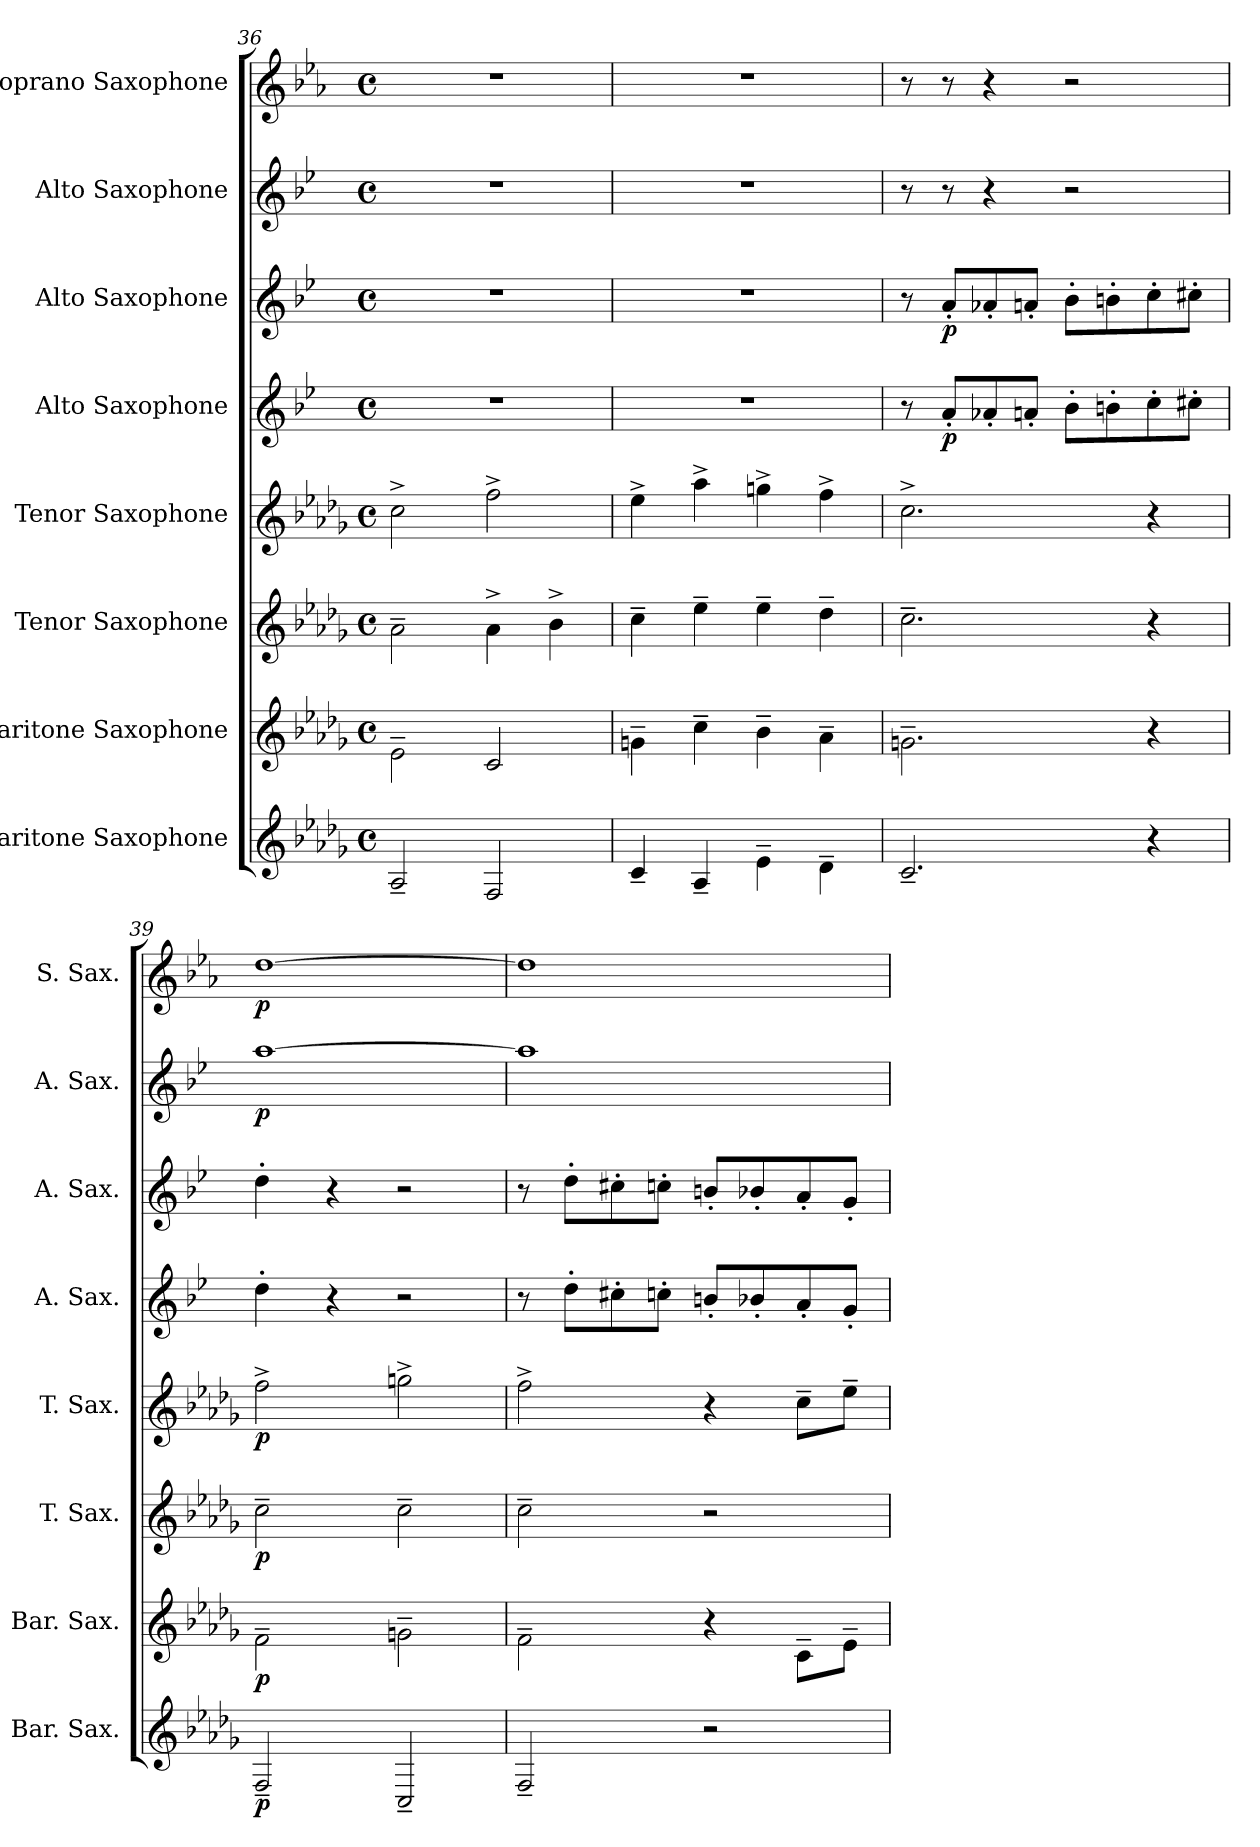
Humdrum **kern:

**kern	**dynam	**kern	**dynam	**kern	**dynam	**kern	**dynam	**kern	**dynam	**kern	**dynam	**kern	**dynam	**kern	**dynam
*part8	*part8	*part7	*part7	*part6	*part6	*part5	*part5	*part4	*part4	*part3	*part3	*part2	*part2	*part1	*part1
*staff8	*staff8	*staff7	*staff7	*staff6	*staff6	*staff5	*staff5	*staff4	*staff4	*staff3	*staff3	*staff2	*staff2	*staff1	*staff1
*I"Baritone Saxophone	*	*I"Baritone Saxophone	*	*I"Tenor Saxophone	*	*I"Tenor Saxophone	*	*I"Alto Saxophone	*	*I"Alto Saxophone	*	*I"Alto Saxophone	*	*I"Soprano Saxophone	*
*I'Bar. Sax.	*	*I'Bar. Sax.	*	*I'T. Sax.	*	*I'T. Sax.	*	*I'A. Sax.	*	*I'A. Sax.	*	*I'A. Sax.	*	*I'S. Sax.	*
*clefG2	*	*clefG2	*	*clefG2	*	*clefG2	*	*clefG2	*	*clefG2	*	*clefG2	*	*clefG2	*
*ITrd12c21	*	*ITrd12c21	*	*ITrd8c14	*	*ITrd8c14	*	*ITrd5c9	*	*ITrd5c9	*	*ITrd5c9	*	*ITrd1c2	*
*k[b-e-a-d-g-]	*	*k[b-e-a-d-g-]	*	*k[b-e-a-d-g-]	*	*k[b-e-a-d-g-]	*	*k[b-e-a-d-g-]	*	*k[b-e-a-d-g-]	*	*k[b-e-a-d-g-]	*	*k[b-e-a-d-g-]	*
*M4/4	*	*M4/4	*	*M4/4	*	*M4/4	*	*M4/4	*	*M4/4	*	*M4/4	*	*M4/4	*
*met(c)	*	*met(c)	*	*met(c)	*	*met(c)	*	*met(c)	*	*met(c)	*	*met(c)	*	*met(c)	*
=36	=36	=36	=36	=36	=36	=36	=36	=36	=36	=36	=36	=36	=36	=36	=36
2AA-~/	.	2E-~\	.	2A-~\	.	2c^\	.	1r	.	1r	.	1r	.	1r	.
2FF/	.	2C/	.	4A-^\	.	2f^\	.	.	.	.	.	.	.	.	.
.	.	.	.	4B-^\	.	.	.	.	.	.	.	.	.	.	.
=37	=37	=37	=37	=37	=37	=37	=37	=37	=37	=37	=37	=37	=37	=37	=37
4C~/	.	4Gn~\	.	4c~\	.	4e-^\	.	1r	.	1r	.	1r	.	1r	.
4AA-~/	.	4c~\	.	4e-~\	.	4a-^\	.	.	.	.	.	.	.	.	.
4E-~\	.	4B-~\	.	4e-~\	.	4gn^\	.	.	.	.	.	.	.	.	.
4D-~\	.	4A-~\	.	4d-~\	.	4f^\	.	.	.	.	.	.	.	.	.
=38	=38	=38	=38	=38	=38	=38	=38	=38	=38	=38	=38	=38	=38	=38	=38
2.C~/	.	2.Gn~\	.	2.c~\	.	2.c^\	.	8r	.	8r	.	8r	.	8r	.
!	!	!	!	!	!	!	!	!	!LO:DY:b	!	!LO:DY:b	!	!	!	!
.	.	.	.	.	.	.	.	8c'/L	p	8c'/L	p	8r	.	8r	.
.	.	.	.	.	.	.	.	8c-X'/	.	8c-X'/	.	4r	.	4r	.
.	.	.	.	.	.	.	.	8cn'/J	.	8cn'/J	.	.	.	.	.
.	.	.	.	.	.	.	.	8d-'\L	.	8d-'\L	.	2r	.	2r	.
.	.	.	.	.	.	.	.	8dn'\	.	8dn'\	.	.	.	.	.
4r	.	4r	.	4r	.	4r	.	8e-'\	.	8e-'\	.	.	.	.	.
.	.	.	.	.	.	.	.	8en'\J	.	8en'\J	.	.	.	.	.
=39	=39	=39	=39	=39	=39	=39	=39	=39	=39	=39	=39	=39	=39	=39	=39
!	!LO:DY:b	!	!LO:DY:b	!	!LO:DY:b	!	!LO:DY:b	!	!	!	!	!	!LO:DY:b	!	!LO:DY:b
2FF~/	p	2F~\	p	2c~\	p	2f^\	p	4f'\	.	4f'\	.	[1cc	p	[1cc	p
.	.	.	.	.	.	.	.	4r	.	4r	.	.	.	.	.
2CC~/	.	2Gn~\	.	2c~\	.	2gn^\	.	2r	.	2r	.	.	.	.	.
!!LO:PB:g=z
=40	=40	=40	=40	=40	=40	=40	=40	=40	=40	=40	=40	=40	=40	=40	=40
2FF~/	.	2F~\	.	2c~\	.	2f^\	.	8r	.	8r	.	1cc]	.	1cc]	.
.	.	.	.	.	.	.	.	8f'\L	.	8f'\L	.	.	.	.	.
.	.	.	.	.	.	.	.	8en'\	.	8en'\	.	.	.	.	.
.	.	.	.	.	.	.	.	8e-X'\J	.	8e-X'\J	.	.	.	.	.
2r	.	4r	.	2r	.	4r	.	8dn'/L	.	8dn'/L	.	.	.	.	.
.	.	.	.	.	.	.	.	8d-X'/	.	8d-X'/	.	.	.	.	.
.	.	8C~\L	.	.	.	8c~\L	.	8c'/	.	8c'/	.	.	.	.	.
.	.	8E-~\J	.	.	.	8e-~\J	.	8B-'/J	.	8B-'/J	.	.	.	.	.
=	=	=	=	=	=	=	=	=	=	=	=	=	=	=	=
*-	*-	*-	*-	*-	*-	*-	*-	*-	*-	*-	*-	*-	*-	*-	*-
